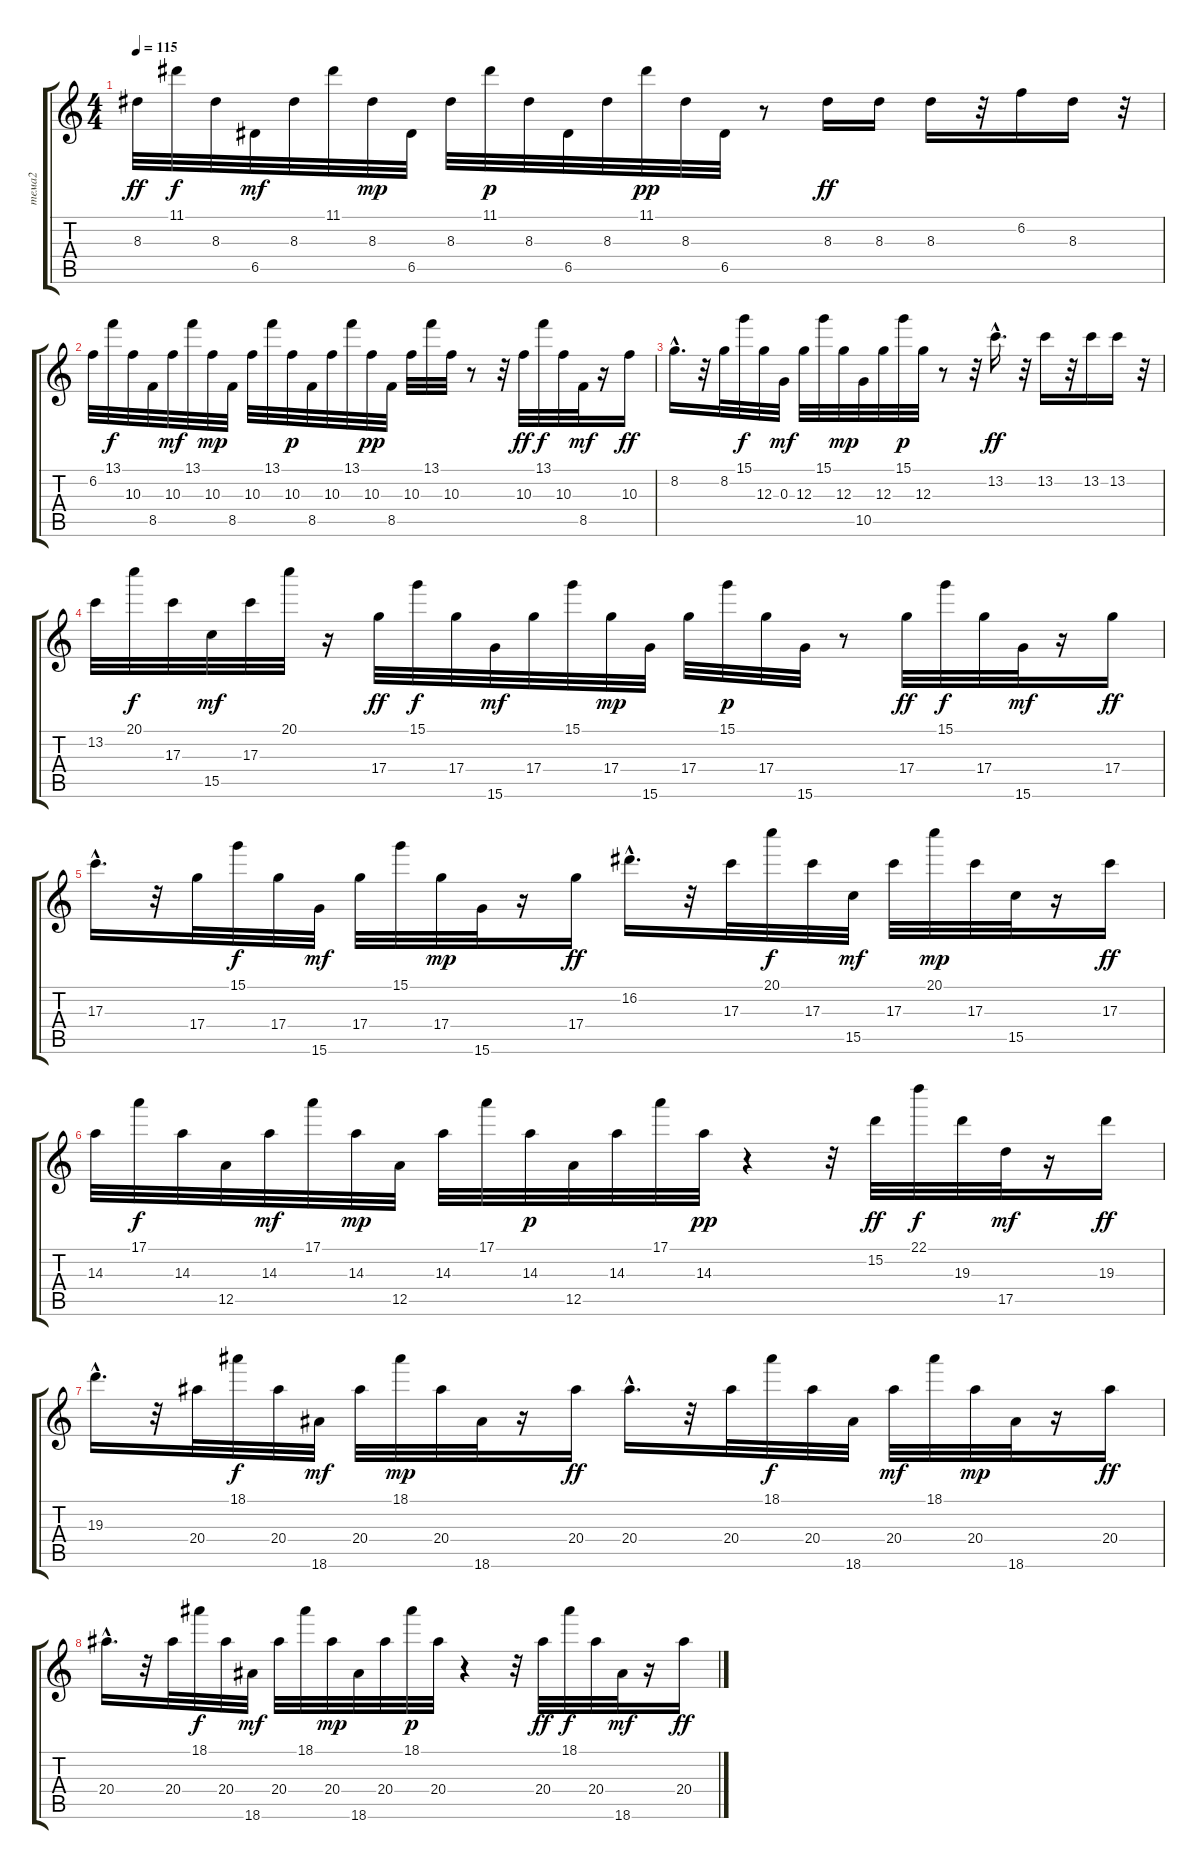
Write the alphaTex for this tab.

\track ("тема2" "тема2") {instrument overdrivenguitar}
\staff {score tabs}
\tuning (E4 B3 G3 D3 A2 E2) {hide}
\ts (4 4)
\tempo 115
\clef g2
\ks c
8.3.32{dy ff} 11.1.32{dy f} 8.3.32 6.5.32{dy mf} 8.3.32 11.1.32 8.3.32{dy mp} 6.5.32 8.3.32 11.1.32{dy p} 8.3.32 6.5.32 8.3.32 11.1.32{dy pp} 8.3.32 6.5.32 r.8 8.3.16{dy ff} 8.3.16 8.3.16 r.32 6.2.16 8.3.16 r.32 |
6.2.32 13.1.32{dy f} 10.3.32 8.5.32 10.3.32{dy mf} 13.1.32 10.3.32{dy mp} 8.5.32 10.3.32 13.1.32 10.3.32{dy p} 8.5.32 10.3.32 13.1.32 10.3.32{dy pp} 8.5.32 10.3.32 13.1.32 10.3.32 r.8 r.32 10.3.32{dy ff} 13.1.32{dy f} 10.3.32 8.5.32{dy mf} r.16 10.3.16{dy ff} |
8.2{hac}.16{d} r.32 8.2.32 15.1.32{dy f} 12.3.32 0.3.32{dy mf} 12.3.32 15.1.32 12.3.32{dy mp} 10.5.32 12.3.32 15.1.32{dy p} 12.3.32 r.8 r.32 13.2{hac}.16{d dy ff} r.32 13.2.16 r.32 13.2.16 13.2.16 r.32 |
13.2.32 20.1.32{dy f} 17.3.32 15.5.32{dy mf} 17.3.32 20.1.32 r.16 17.4.32{dy ff} 15.1.32{dy f} 17.4.32 15.6.32{dy mf} 17.4.32 15.1.32 17.4.32{dy mp} 15.6.32 17.4.32 15.1.32{dy p} 17.4.32 15.6.32 r.8 17.4.32{dy ff} 15.1.32{dy f} 17.4.32 15.6.32{dy mf} r.16 17.4.16{dy ff} |
17.3{hac}.16{d} r.32 17.4.32 15.1.32{dy f} 17.4.32 15.6.32{dy mf} 17.4.32 15.1.32 17.4.32{dy mp} 15.6.32 r.16 17.4.16{dy ff} 16.2{hac}.16{d} r.32 17.3.32 20.1.32{dy f} 17.3.32 15.5.32{dy mf} 17.3.32 20.1.32{dy mp} 17.3.32 15.5.32 r.16 17.3.16{dy ff} |
14.3.32 17.1.32{dy f} 14.3.32 12.5.32 14.3.32{dy mf} 17.1.32 14.3.32{dy mp} 12.5.32 14.3.32 17.1.32 14.3.32{dy p} 12.5.32 14.3.32 17.1.32 14.3.32{dy pp} r.4 r.32 15.2.32{dy ff balance 0} 22.1.32{dy f} 19.3.32 17.5.32{dy mf} r.16 19.3.16{dy ff} |
19.3{hac}.16{d} r.32 20.4.32 18.1.32{dy f} 20.4.32 18.6.32{dy mf} 20.4.32 18.1.32{dy mp balance 16} 20.4.32 18.6.32 r.16 20.4.16{dy ff balance 8} 20.4{hac}.16{d balance 9} r.32 20.4.32 18.1.32{dy f} 20.4.32 18.6.32 20.4.32{dy mf} 18.1.32 20.4.32{dy mp} 18.6.32 r.16 20.4.16{dy ff} |
20.4{hac}.16{d} r.32 20.4.32 18.1.32{dy f} 20.4.32 18.6.32{dy mf} 20.4.32 18.1.32 20.4.32{dy mp} 18.6.32 20.4.32 18.1.32{dy p} 20.4.32 r.4 r.32 20.4.32{dy ff} 18.1.32{dy f} 20.4.32 18.6.32{dy mf} r.16 20.4.16{dy ff}
